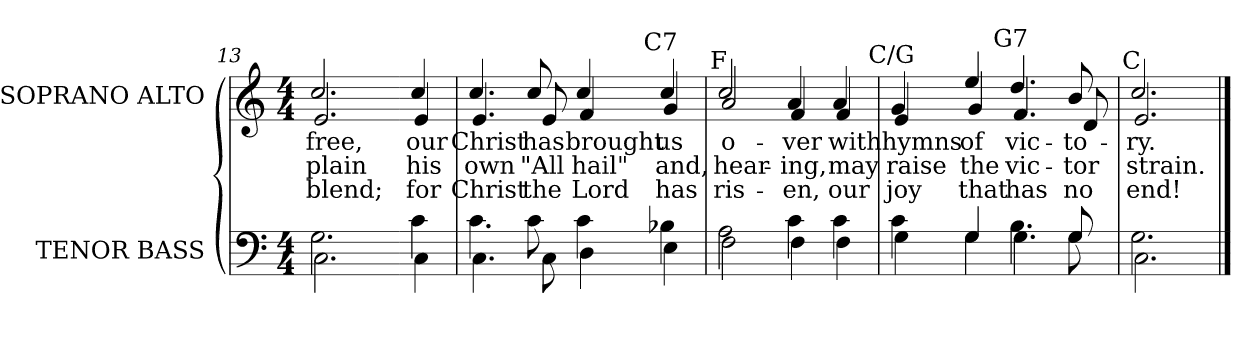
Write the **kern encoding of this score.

**kern	**kern	**text	**text	**text
*part2	*part1	*part1	*part1	*part1
*staff2	*staff1	*staff1	*staff1	*staff1
*I"TENOR BASS	*I"SOPRANO ALTO	*	*	*
*I'T. B.	*I'S. A.	*	*	*
*clefF4	*clefG2	*	*	*
*k[]	*k[]	*	*	*
*C:	*C:	*	*	*
*M4/4	*M4/4	*	*	*
=13	=13	=13	=13	=13
*^	*	*	*	*
!	!	!LO:TX:a:cj:t=C	!	!	!
!	!	!	!LO:LY:b:color=#000000	!LO:LY:b:color=#000000	!LO:LY:b:color=#000000
*	*	*^	*	*	*
2.Gi\	2.Ci\	2.cci/	2.ei/	free,	plain	blend;
!!LO:LB:g=z	!!
=14-	=14-	=14-	=14-	=14-	=14-	=14-
!	!	!	!	!LO:LY:b:color=#000000	!LO:LY:b:color=#000000	!LO:LY:b:color=#000000
4ci\	4Ci\	4cci/	4ei/	our	his	for
=15	=15	=15	=15	=15	=15	=15
!	!	!	!	!LO:LY:b:color=#000000	!LO:LY:b:color=#000000	!LO:LY:b:color=#000000
4.ci\	4.Ci\	4.cci/	4.ei/	Christ	own	Christ
!	!	!	!	!LO:LY:b:color=#000000	!LO:LY:b:color=#000000	!LO:LY:b:color=#000000
8ci\	8Ci\	8cci/	8ei/	has	"All	the
!	!	!	!	!LO:LY:b:color=#000000	!LO:LY:b:color=#000000	!LO:LY:b:color=#000000
4ci\	4Di\	4cci/	4fi/	brought	hail"	Lord
!	!	!LO:TX:a:cj:t=C7	!	!	!	!
!	!	!	!	!LO:LY:b:color=#000000	!LO:LY:b:color=#000000	!LO:LY:b:color=#000000
4B-Xi\	4Ei\	4cci/	4gi/	us	and,	has
=16	=16	=16	=16	=16	=16	=16
!	!	!LO:TX:a:cj:t=F	!	!	!	!
!	!	!	!	!LO:LY:b:color=#000000	!LO:LY:b:color=#000000	!LO:LY:b:color=#000000
2Ai\	2Fi\	2cci/	2ai/	o-	hear-	ris-
!	!	!	!	!LO:LY:b:color=#000000	!LO:LY:b:color=#000000	!LO:LY:b:color=#000000
4ci\	4Fi\	4ai/	4fi/	-ver	-ing,	-en,
!	!	!	!	!LO:LY:b:color=#000000	!LO:LY:b:color=#000000	!LO:LY:b:color=#000000
4ci\	4Fi\	4ai/	4fi/	with	may	our
=17	=17	=17	=17	=17	=17	=17
!	!	!LO:TX:a:cj:t=C/G	!	!	!	!
!	!	!	!	!LO:LY:b:color=#000000	!LO:LY:b:color=#000000	!LO:LY:b:color=#000000
4ci\	4Gi\	4gi/	4ei/	hymns	raise	joy
!	!	!	!	!LO:LY:b:color=#000000	!LO:LY:b:color=#000000	!LO:LY:b:color=#000000
4Gi/	4Gi\	4eei/	4gi/	of	the	that
!	!	!LO:TX:a:cj:t=G7	!	!	!	!
!	!	!	!	!LO:LY:b:color=#000000	!LO:LY:b:color=#000000	!LO:LY:b:color=#000000
4.Bi\	4.Gi\	4.ddi/	4.fi/	vic-	vic-	has
!	!	!	!	!LO:LY:b:color=#000000	!LO:LY:b:color=#000000	!LO:LY:b:color=#000000
8Gi/	8Gi\	8bi/	8di/	-to-	-tor	no
=18	=18	=18	=18	=18	=18	=18
!	!	!LO:TX:a:cj:t=C	!	!	!	!
!	!	!	!	!LO:LY:b:color=#000000	!LO:LY:b:color=#000000	!LO:LY:b:color=#000000
2.Gi\	2.Ci\	2.cci/	2.ei/	-ry.	strain.	end!
*v	*v	*	*	*	*	*
*	*v	*v	*	*	*
==	==	==	==	==
*-	*-	*-	*-	*-
